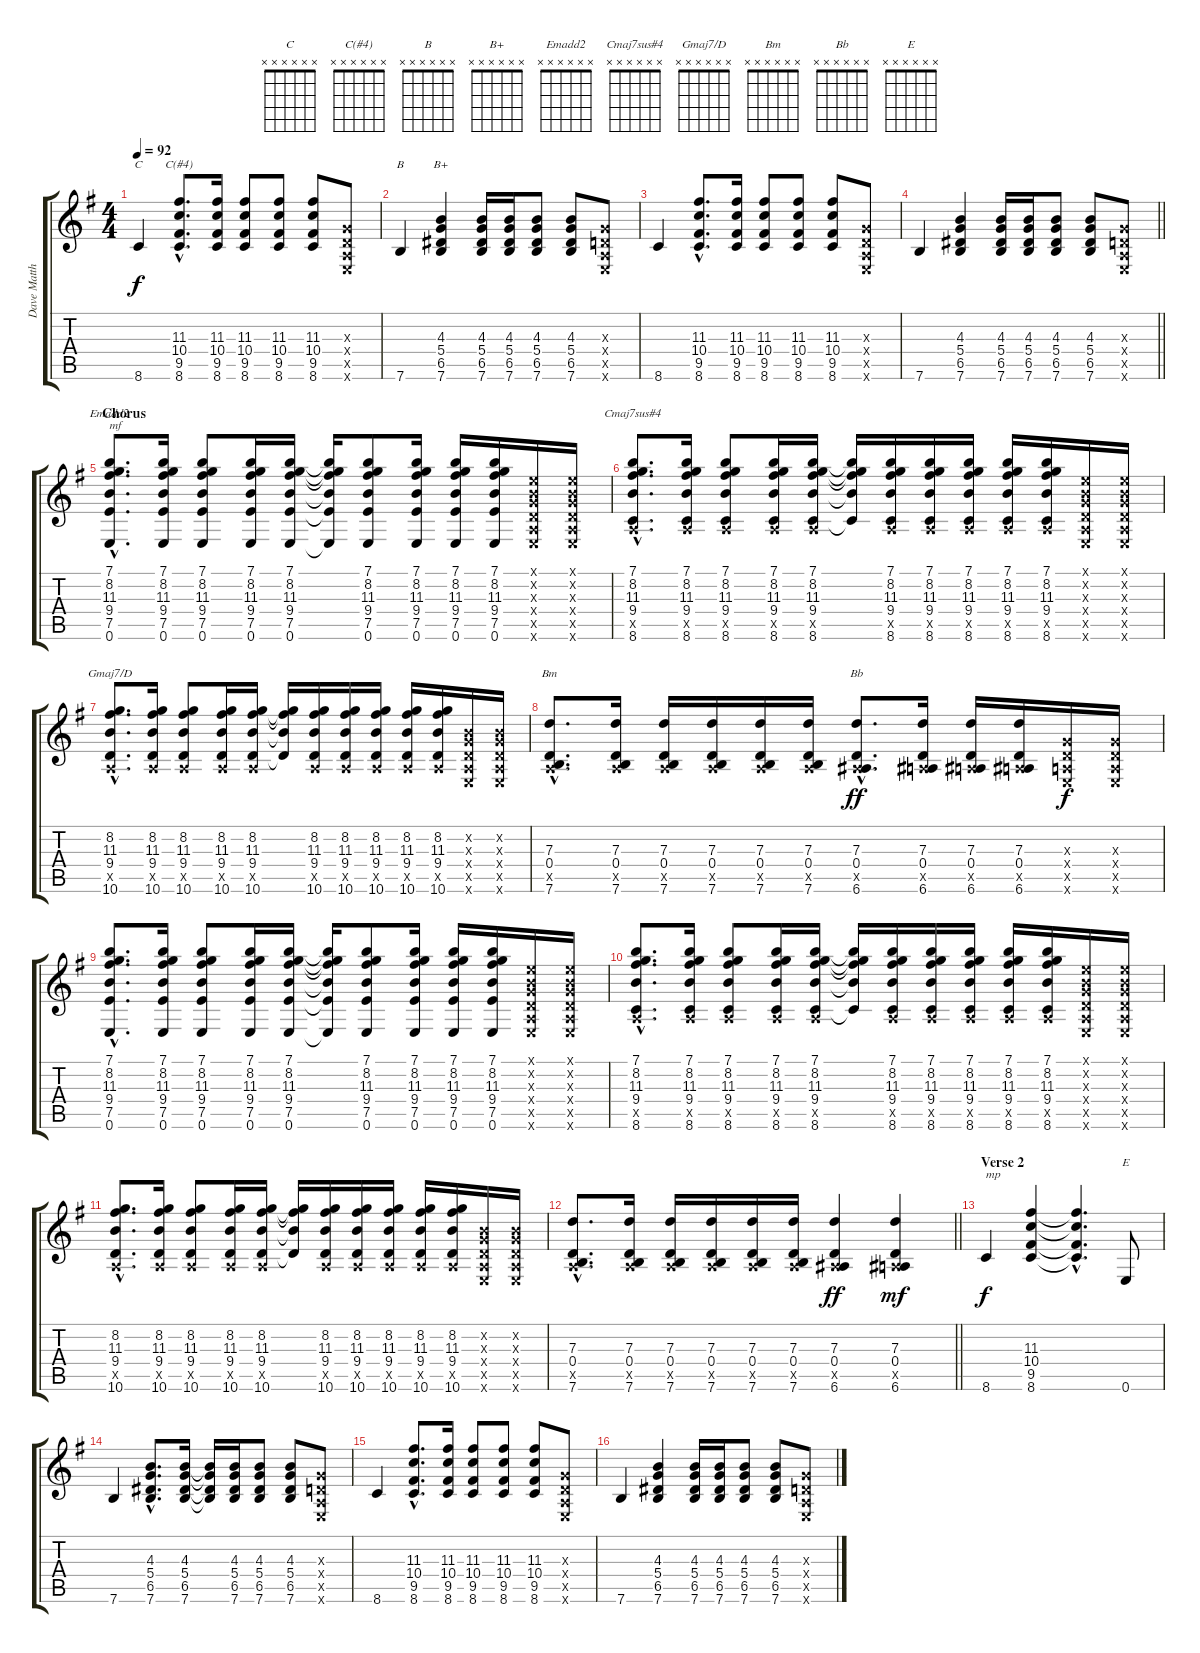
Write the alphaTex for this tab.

\track ("Dave Matthews" "Dave Matth") {instrument acousticguitarsteel}
\staff {score tabs}
\tuning (E4 B3 G3 D3 A2 E2) {hide}
\chord ("C" x x x x x x)
\chord ("C(#4)" x x x x x x)
\chord ("B" x x x x x x)
\chord ("B+" x x x x x x)
\chord ("Emadd2" x x x x x x)
\chord ("Cmaj7sus#4" x x x x x x)
\chord ("Gmaj7/D" x x x x x x)
\chord ("Bm" x x x x x x)
\chord ("Bb" x x x x x x)
\chord ("E" x x x x x x)
\ts (4 4)
\tempo 92
\clef g2
\ks g
8.6.4{ch "C" dy f} (11.3{hac} 10.4{hac} 9.5{hac} 8.6{hac}).8{d ch "C(#4)"} (11.3 10.4 9.5 8.6).16 (11.3 10.4 9.5 8.6).8 (11.3 10.4 9.5 8.6).8 (11.3 10.4 9.5 8.6).8 (0.3{x} 0.4{x} 0.5{x} 0.6{x}).8 |
7.6.4{ch "B"} (4.3 5.4 6.5 7.6).4{ch "B+"} (4.3 5.4 6.5 7.6).16 (4.3 5.4 6.5 7.6).16 (4.3 5.4 6.5 7.6).8 (4.3 5.4 6.5 7.6).8 (0.3{x} 0.4{x} 0.5{x} 0.6{x}).8 |
8.6.4 (11.3{hac} 10.4{hac} 9.5{hac} 8.6{hac}).8{d} (11.3 10.4 9.5 8.6).16 (11.3 10.4 9.5 8.6).8 (11.3 10.4 9.5 8.6).8 (11.3 10.4 9.5 8.6).8 (0.3{x} 0.4{x} 0.5{x} 0.6{x}).8 |
\barLineRight lightlight
7.6.4 (4.3 5.4 6.5 7.6).4 (4.3 5.4 6.5 7.6).16 (4.3 5.4 6.5 7.6).16 (4.3 5.4 6.5 7.6).8 (4.3 5.4 6.5 7.6).8 (0.3{x} 0.4{x} 0.5{x} 0.6{x}).8 |
\section ("" "Chorus")
(7.1{hac} 8.2{hac} 11.3{hac} 9.4{hac} 7.5{hac} 0.6{hac}).8{d ch "Emadd2" txt "mf"} (7.1 8.2 11.3 9.4 7.5 0.6).16 (7.1 8.2 11.3 9.4 7.5 0.6).8 (7.1 8.2 11.3 9.4 7.5 0.6).16 (7.1 8.2 11.3 9.4 7.5 0.6).16 (7.1{t} 8.2{t} 11.3{t} 9.4{t} 7.5{t} 0.6{t}).16 (7.1 8.2 11.3 9.4 7.5 0.6).8 (7.1 8.2 11.3 9.4 7.5 0.6).16 (7.1 8.2 11.3 9.4 7.5 0.6).16 (7.1 8.2 11.3 9.4 7.5 0.6).16 (0.1{x} 0.2{x} 0.3{x} 0.4{x} 0.5{x} 0.6{x}).16 (0.1{x} 0.2{x} 0.3{x} 0.4{x} 0.5{x} 0.6{x}).16 |
(7.1{hac} 8.2{hac} 11.3{hac} 9.4{hac} 0.5{hac x} 8.6{hac}).8{d ch "Cmaj7sus#4"} (7.1 8.2 11.3 9.4 0.5{x} 8.6).16 (7.1 8.2 11.3 9.4 0.5{x} 8.6).8 (7.1 8.2 11.3 9.4 0.5{x} 8.6).16 (7.1 8.2 11.3 9.4 0.5{x} 8.6).16 (7.1{t} 8.2{t} 11.3{t} 9.4{t} 8.6{t}).16 (7.1 8.2 11.3 9.4 0.5{x} 8.6).16 (7.1 8.2 11.3 9.4 0.5{x} 8.6).16 (7.1 8.2 11.3 9.4 0.5{x} 8.6).16 (7.1 8.2 11.3 9.4 0.5{x} 8.6).16 (7.1 8.2 11.3 9.4 0.5{x} 8.6).16 (0.1{x} 0.2{x} 0.3{x} 0.4{x} 0.5{x} 0.6{x}).16 (0.1{x} 0.2{x} 0.3{x} 0.4{x} 0.5{x} 0.6{x}).16 |
(8.2{hac} 11.3{hac} 9.4{hac} 0.5{hac x} 10.6{hac}).8{d ch "Gmaj7/D"} (8.2 11.3 9.4 0.5{x} 10.6).16 (8.2 11.3 9.4 0.5{x} 10.6).8 (8.2 11.3 9.4 0.5{x} 10.6).16 (8.2 11.3 9.4 0.5{x} 10.6).16 (8.2{t} 11.3{t} 9.4{t} 10.6{t}).16 (8.2 11.3 9.4 0.5{x} 10.6).16 (8.2 11.3 9.4 0.5{x} 10.6).16 (8.2 11.3 9.4 0.5{x} 10.6).16 (8.2 11.3 9.4 0.5{x} 10.6).16 (8.2 11.3 9.4 0.5{x} 10.6).16 (0.2{x} 0.3{x} 0.4{x} 0.5{x} 0.6{x}).16 (0.2{x} 0.3{x} 0.4{x} 0.5{x} 0.6{x}).16 |
(7.3{hac} 0.4{hac} 0.5{hac x} 7.6{hac}).8{d ch "Bm"} (7.3 0.4 0.5{x} 7.6).16 (7.3 0.4 0.5{x} 7.6).16 (7.3 0.4 0.5{x} 7.6).16 (7.3 0.4 0.5{x} 7.6).16 (7.3 0.4 0.5{x} 7.6).16 (7.3{hac} 0.4{hac} 0.5{hac x} 6.6{hac}).8{d ch "Bb" dy ff} (7.3 0.4 0.5{x} 6.6).16 (7.3 0.4 0.5{x} 6.6).16 (7.3 0.4 0.5{x} 6.6).16 (0.3{x} 0.4{x} 0.5{x} 0.6{x}).16{dy f} (0.3{x} 0.4{x} 0.5{x} 0.6{x}).16 |
(7.1{hac} 8.2{hac} 11.3{hac} 9.4{hac} 7.5{hac} 0.6{hac}).8{d} (7.1 8.2 11.3 9.4 7.5 0.6).16 (7.1 8.2 11.3 9.4 7.5 0.6).8 (7.1 8.2 11.3 9.4 7.5 0.6).16 (7.1 8.2 11.3 9.4 7.5 0.6).16 (7.1{t} 8.2{t} 11.3{t} 9.4{t} 7.5{t} 0.6{t}).16 (7.1 8.2 11.3 9.4 7.5 0.6).8 (7.1 8.2 11.3 9.4 7.5 0.6).16 (7.1 8.2 11.3 9.4 7.5 0.6).16 (7.1 8.2 11.3 9.4 7.5 0.6).16 (0.1{x} 0.2{x} 0.3{x} 0.4{x} 0.5{x} 0.6{x}).16 (0.1{x} 0.2{x} 0.3{x} 0.4{x} 0.5{x} 0.6{x}).16 |
(7.1{hac} 8.2{hac} 11.3{hac} 9.4{hac} 0.5{hac x} 8.6{hac}).8{d} (7.1 8.2 11.3 9.4 0.5{x} 8.6).16 (7.1 8.2 11.3 9.4 0.5{x} 8.6).8 (7.1 8.2 11.3 9.4 0.5{x} 8.6).16 (7.1 8.2 11.3 9.4 0.5{x} 8.6).16 (7.1{t} 8.2{t} 11.3{t} 9.4{t} 8.6{t}).16 (7.1 8.2 11.3 9.4 0.5{x} 8.6).16 (7.1 8.2 11.3 9.4 0.5{x} 8.6).16 (7.1 8.2 11.3 9.4 0.5{x} 8.6).16 (7.1 8.2 11.3 9.4 0.5{x} 8.6).16 (7.1 8.2 11.3 9.4 0.5{x} 8.6).16 (0.1{x} 0.2{x} 0.3{x} 0.4{x} 0.5{x} 0.6{x}).16 (0.1{x} 0.2{x} 0.3{x} 0.4{x} 0.5{x} 0.6{x}).16 |
(8.2{hac} 11.3{hac} 9.4{hac} 0.5{hac x} 10.6{hac}).8{d} (8.2 11.3 9.4 0.5{x} 10.6).16 (8.2 11.3 9.4 0.5{x} 10.6).8 (8.2 11.3 9.4 0.5{x} 10.6).16 (8.2 11.3 9.4 0.5{x} 10.6).16 (8.2{t} 11.3{t} 9.4{t} 10.6{t}).16 (8.2 11.3 9.4 0.5{x} 10.6).16 (8.2 11.3 9.4 0.5{x} 10.6).16 (8.2 11.3 9.4 0.5{x} 10.6).16 (8.2 11.3 9.4 0.5{x} 10.6).16 (8.2 11.3 9.4 0.5{x} 10.6).16 (0.2{x} 0.3{x} 0.4{x} 0.5{x} 0.6{x}).16 (0.2{x} 0.3{x} 0.4{x} 0.5{x} 0.6{x}).16 |
\barLineRight lightlight
(7.3{hac} 0.4{hac} 0.5{hac x} 7.6{hac}).8{d} (7.3 0.4 0.5{x} 7.6).16 (7.3 0.4 0.5{x} 7.6).16 (7.3 0.4 0.5{x} 7.6).16 (7.3 0.4 0.5{x} 7.6).16 (7.3 0.4 0.5{x} 7.6).16 (7.3 0.4 0.5{x} 6.6).4{dy ff} (7.3 0.4 0.5{x} 6.6).4{dy mf} |
\section ("" "Verse 2")
8.6.4{txt "mp" dy f} (11.3 10.4 9.5 8.6).4 (11.3{hac t} 10.4{hac t} 9.5{hac t} 8.6{hac t}).4{d} 0.6.8{ch "E"} |
7.6.4 (4.3{hac} 5.4{hac} 6.5{hac} 7.6{hac}).8{d} (4.3 5.4 6.5 7.6).16 (4.3{t} 5.4{t} 6.5{t} 7.6{t}).16 (4.3 5.4 6.5 7.6).16 (4.3 5.4 6.5 7.6).8 (4.3 5.4 6.5 7.6).8 (0.3{x} 0.4{x} 0.5{x} 0.6{x}).8 |
8.6.4 (11.3{hac} 10.4{hac} 9.5{hac} 8.6{hac}).8{d} (11.3 10.4 9.5 8.6).16 (11.3 10.4 9.5 8.6).8 (11.3 10.4 9.5 8.6).8 (11.3 10.4 9.5 8.6).8 (0.3{x} 0.4{x} 0.5{x} 0.6{x}).8 |
7.6.4 (4.3 5.4 6.5 7.6).4 (4.3 5.4 6.5 7.6).16 (4.3 5.4 6.5 7.6).16 (4.3 5.4 6.5 7.6).8 (4.3 5.4 6.5 7.6).8 (0.3{x} 0.4{x} 0.5{x} 0.6{x}).8
